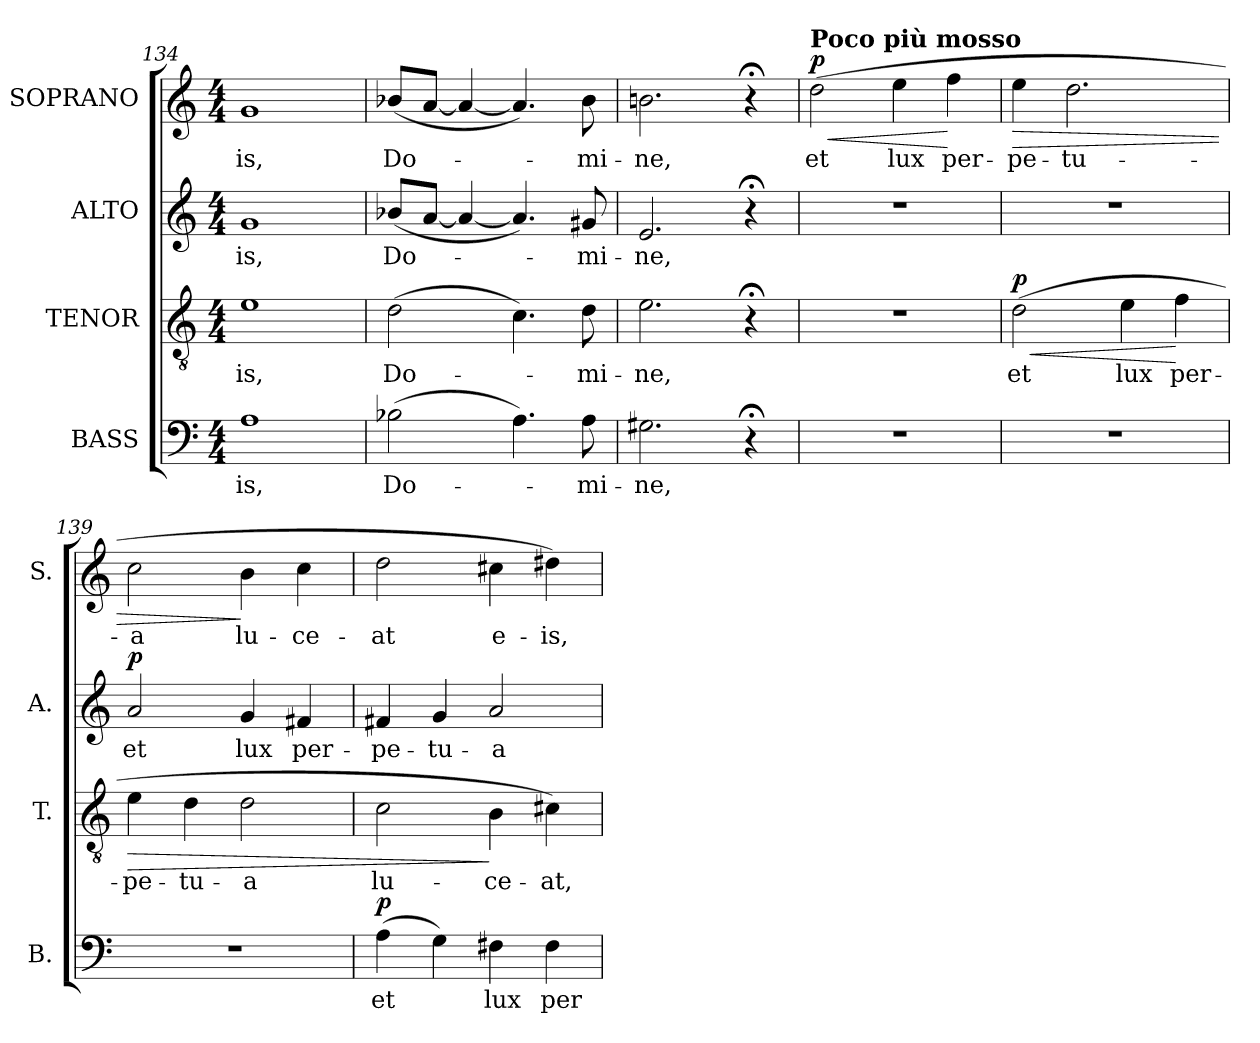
**kern	**text	**dynam	**kern	**text	**dynam	**kern	**text	**dynam	**kern	**text	**dynam
*part4	*part4	*part4	*part3	*part3	*part3	*part2	*part2	*part2	*part1	*part1	*part1
*staff4	*staff4	*staff4	*staff3	*staff3	*staff3	*staff2	*staff2	*staff2	*staff1	*staff1	*staff1
*I"BASS	*	*	*I"TENOR	*	*	*I"ALTO	*	*	*I"SOPRANO	*	*
*I'B.	*	*	*I'T.	*	*	*I'A.	*	*	*I'S.	*	*
*clefF4	*	*	*clefGv2	*	*	*clefG2	*	*	*clefG2	*	*
*	*	*	*ITrd7c12	*	*	*	*	*	*	*	*
*k[]	*	*	*k[]	*	*	*k[]	*	*	*k[]	*	*
*C:	*	*	*C:	*	*	*C:	*	*	*C:	*	*
*M4/4	*	*	*M4/4	*	*	*M4/4	*	*	*M4/4	*	*
=134	=134	=134	=134	=134	=134	=134	=134	=134	=134	=134	=134
!	!LO:LY:b:color=#000000	!	!	!	!	!	!	!	!	!	!
!	!	!	!	!LO:LY:b:color=#000000	!	!	!	!	!	!	!
!	!	!	!	!	!	!	!LO:LY:b:color=#000000	!	!	!	!
!	!	!	!	!	!	!	!	!	!	!LO:LY:b:color=#000000	!
1Ai	-is,	.	1Ei	-is,	.	1gi	-is,	.	1gi	-is,	.
=135	=135	=135	=135	=135	=135	=135	=135	=135	=135	=135	=135
!	!LO:LY:b:color=#000000	!	!	!	!	!	!	!	!	!	!
!	!	!	!	!LO:LY:b:color=#000000	!	!	!	!	!	!	!
!	!	!	!	!	!	!	!LO:LY:b:color=#000000	!	!	!	!
!	!	!	!	!	!	!	!	!	!	!LO:LY:b:color=#000000	!
(2B-Xi\	Do-	.	(2Di\	Do-	.	(8b-Xi/L	Do-	.	(8b-Xi/L	Do-	.
.	.	.	.	.	.	[<8ai/J	.	.	[<8ai/J	.	.
.	.	.	.	.	.	4ai/_<	.	.	4ai/_<	.	.
4.Ai\)	.	.	4.Ci\)	.	.	4.ai/])	.	.	4.ai/])	.	.
!	!LO:LY:b:color=#000000	!	!	!	!	!	!	!	!	!	!
!	!	!	!	!LO:LY:b:color=#000000	!	!	!	!	!	!	!
!	!	!	!	!	!	!	!LO:LY:b:color=#000000	!	!	!	!
!	!	!	!	!	!	!	!	!	!	!LO:LY:b:color=#000000	!
8Ai\	-mi-	.	8Di\	-mi-	.	8g#Xi/	-mi-	.	8b-i\	-mi-	.
=136	=136	=136	=136	=136	=136	=136	=136	=136	=136	=136	=136
!	!LO:LY:b:color=#000000	!	!	!	!	!	!	!	!	!	!
!	!	!	!	!LO:LY:b:color=#000000	!	!	!	!	!	!	!
!	!	!	!	!	!	!	!LO:LY:b:color=#000000	!	!	!	!
!	!	!	!	!	!	!	!	!	!	!LO:LY:b:color=#000000	!
2.G#Xi\	-ne,	.	2.Ei\	-ne,	.	2.ei/	-ne,	.	2.bni\	-ne,	.
4r;	.	.	4r;	.	.	4r;	.	.	4r;	.	.
!!LO:PB:g=z
=137	=137	=137	=137	=137	=137	=137	=137	=137	=137	=137	=137
!	!	!	!	!	!	!	!	!	!LO:TX:a:B:t=Poco più mosso	!	!
!	!	!	!	!	!	!	!	!	!	!LO:LY:b:color=#000000	!LO:HP:b
1r	.	.	1r	.	.	1r	.	.	(2ddi\	et	< p
!	!	!	!	!	!	!	!	!	!	!LO:LY:b:color=#000000	!
.	.	.	.	.	.	.	.	.	4eei\	lux	.
!	!	!	!	!	!	!	!	!	!	!LO:LY:b:color=#000000	!
.	.	.	.	.	.	.	.	.	4ffi\	per-	[
=138	=138	=138	=138	=138	=138	=138	=138	=138	=138	=138	=138
!	!	!	!	!LO:LY:b:color=#000000	!LO:HP:b	!	!	!	!	!	!
!	!	!	!	!	!	!	!	!	!	!LO:LY:b:color=#000000	!LO:HP:b
1r	.	.	(2Di\	et	< p	1r	.	.	4eei\	-pe-	>
!	!	!	!	!	!	!	!	!	!	!LO:LY:b:color=#000000	!
.	.	.	.	.	.	.	.	.	2.ddi\	-tu-	.
!	!	!	!	!LO:LY:b:color=#000000	!	!	!	!	!	!	!
.	.	.	4Ei\	lux	.	.	.	.	.	.	.
!	!	!	!	!LO:LY:b:color=#000000	!	!	!	!	!	!	!
.	.	.	4Fi\	per-	[	.	.	.	.	.	.
=139	=139	=139	=139	=139	=139	=139	=139	=139	=139	=139	=139
!	!	!	!	!LO:LY:b:color=#000000	!LO:HP:b	!	!	!	!	!	!
!	!	!	!	!	!	!	!LO:LY:b:color=#000000	!	!	!	!
!	!	!	!	!	!	!	!	!	!	!LO:LY:b:color=#000000	!
1r	.	.	4Ei\	-pe-	>	2ai/	et	p	2cci\	-a	.
!	!	!	!	!LO:LY:b:color=#000000	!	!	!	!	!	!	!
.	.	.	4Di\	-tu-	.	.	.	.	.	.	.
!	!	!	!	!LO:LY:b:color=#000000	!	!	!	!	!	!	!
!	!	!	!	!	!	!	!LO:LY:b:color=#000000	!	!	!	!
!	!	!	!	!	!	!	!	!	!	!LO:LY:b:color=#000000	!
.	.	.	2Di\	-a	.	4gi/	lux	.	4bi\	lu-	]
!	!	!	!	!	!	!	!LO:LY:b:color=#000000	!	!	!	!
!	!	!	!	!	!	!	!	!	!	!LO:LY:b:color=#000000	!
.	.	.	.	.	.	4f#Xi/	per-	.	4cci\	-ce-	.
=140	=140	=140	=140	=140	=140	=140	=140	=140	=140	=140	=140
!	!LO:LY:b:color=#000000	!	!	!	!	!	!	!	!	!	!
!	!	!	!	!LO:LY:b:color=#000000	!	!	!	!	!	!	!
!	!	!	!	!	!	!	!LO:LY:b:color=#000000	!	!	!	!
!	!	!	!	!	!	!	!	!	!	!LO:LY:b:color=#000000	!
(4Ai\	et	p	2Ci\	lu-	.	4f#Xi/	-pe-	.	2ddi\	-at	.
!	!	!	!	!	!	!	!LO:LY:b:color=#000000	!	!	!	!
4Gi\)	.	.	.	.	.	4gi/	-tu-	.	.	.	.
!	!LO:LY:b:color=#000000	!	!	!	!	!	!	!	!	!	!
!	!	!	!	!LO:LY:b:color=#000000	!	!	!	!	!	!	!
!	!	!	!	!	!	!	!LO:LY:b:color=#000000	!	!	!	!
!	!	!	!	!	!	!	!	!	!	!LO:LY:b:color=#000000	!
4F#Xi\	lux	.	4BBi\	-ce-	]	2ai/	-a	.	4cc#Xi\	e-	.
!	!LO:LY:b:color=#000000	!	!	!	!	!	!	!	!	!	!
!	!	!	!	!LO:LY:b:color=#000000	!	!	!	!	!	!	!
!	!	!	!	!	!	!	!	!	!	!LO:LY:b:color=#000000	!
4F#i\	per-	.	4C#Xi\)	-at,	.	.	.	.	4dd#Xi\)	-is,	.
=	=	=	=	=	=	=	=	=	=	=	=
*-	*-	*-	*-	*-	*-	*-	*-	*-	*-	*-	*-
